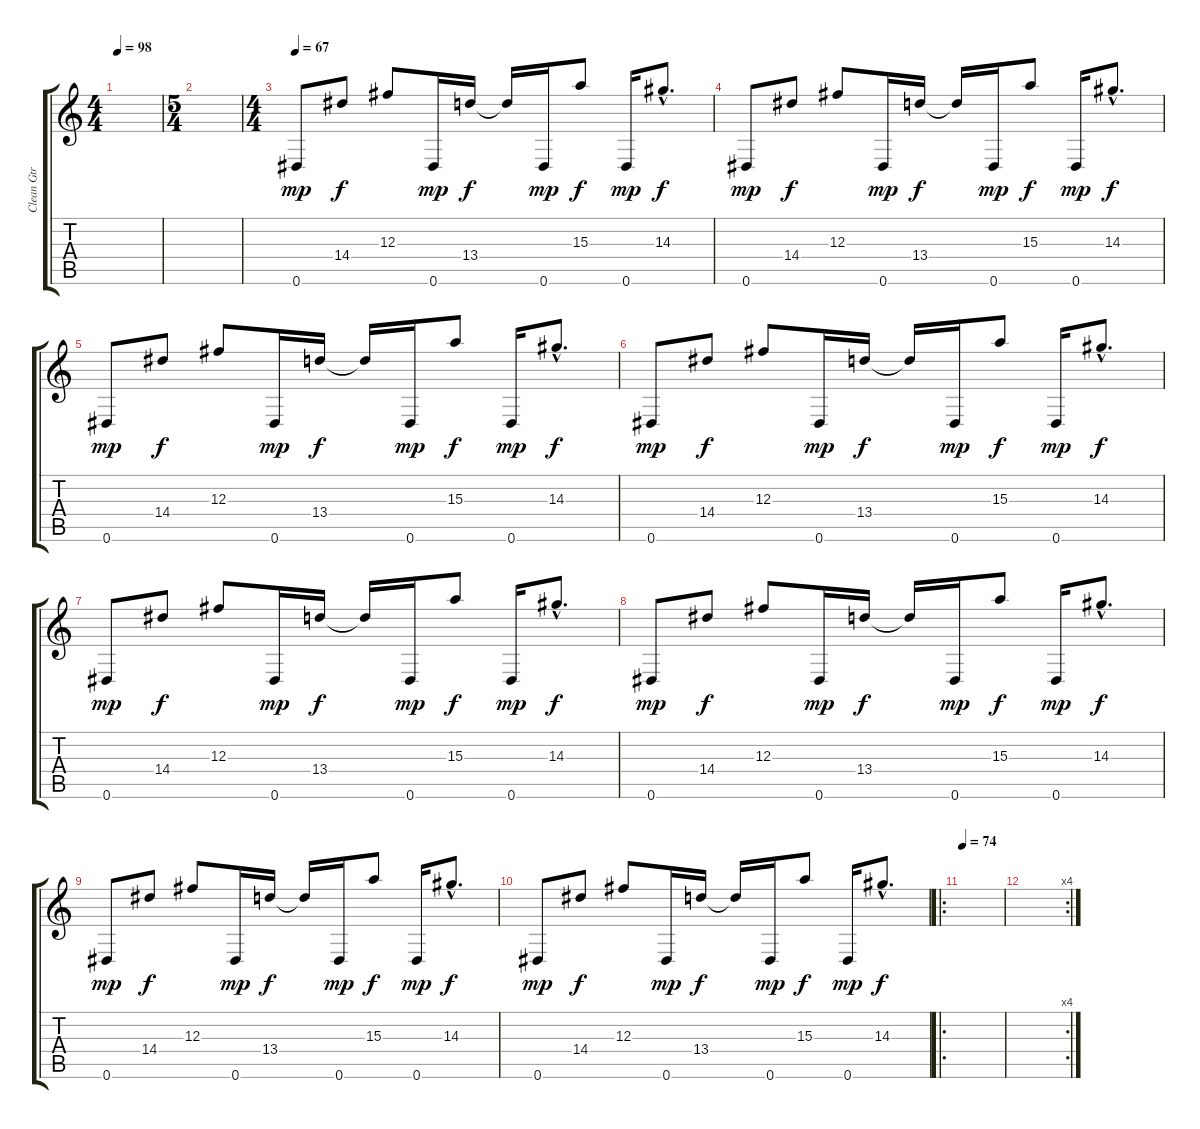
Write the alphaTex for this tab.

\track ("Clean Gtr 3" "Clean Gtr ") {instrument electricguitarclean}
\staff {score tabs}
\tuning (Eb4 Bb3 Gb3 Db3 Ab2 Eb2) {hide}
\ts (4 4)
\tempo 98
\clef g2
\ks c
|
\ts (5 4)
|
\ts (4 4)
\tempo 67
0.6.8{dy mp} 14.4.8{dy f} 12.3.8 0.6.16{dy mp} 13.4.16{dy f} 13.4{t}.16 0.6.16{dy mp} 15.3.8{dy f} 0.6.16{dy mp} 14.3{hac}.8{d dy f} |
0.6.8{dy mp} 14.4.8{dy f} 12.3.8 0.6.16{dy mp} 13.4.16{dy f} 13.4{t}.16 0.6.16{dy mp} 15.3.8{dy f} 0.6.16{dy mp} 14.3{hac}.8{d dy f} |
0.6.8{dy mp} 14.4.8{dy f} 12.3.8 0.6.16{dy mp} 13.4.16{dy f} 13.4{t}.16 0.6.16{dy mp} 15.3.8{dy f} 0.6.16{dy mp} 14.3{hac}.8{d dy f} |
0.6.8{dy mp} 14.4.8{dy f} 12.3.8 0.6.16{dy mp} 13.4.16{dy f} 13.4{t}.16 0.6.16{dy mp} 15.3.8{dy f} 0.6.16{dy mp} 14.3{hac}.8{d dy f} |
0.6.8{dy mp} 14.4.8{dy f} 12.3.8 0.6.16{dy mp} 13.4.16{dy f} 13.4{t}.16 0.6.16{dy mp} 15.3.8{dy f} 0.6.16{dy mp} 14.3{hac}.8{d dy f} |
0.6.8{dy mp} 14.4.8{dy f} 12.3.8 0.6.16{dy mp} 13.4.16{dy f} 13.4{t}.16 0.6.16{dy mp} 15.3.8{dy f} 0.6.16{dy mp} 14.3{hac}.8{d dy f} |
0.6.8{dy mp} 14.4.8{dy f} 12.3.8 0.6.16{dy mp} 13.4.16{dy f} 13.4{t}.16 0.6.16{dy mp} 15.3.8{dy f} 0.6.16{dy mp} 14.3{hac}.8{d dy f} |
0.6.8{dy mp} 14.4.8{dy f} 12.3.8 0.6.16{dy mp} 13.4.16{dy f} 13.4{t}.16 0.6.16{dy mp} 15.3.8{dy f} 0.6.16{dy mp} 14.3{hac}.8{d dy f} |
\ro
\tempo 74
|
\rc 4
